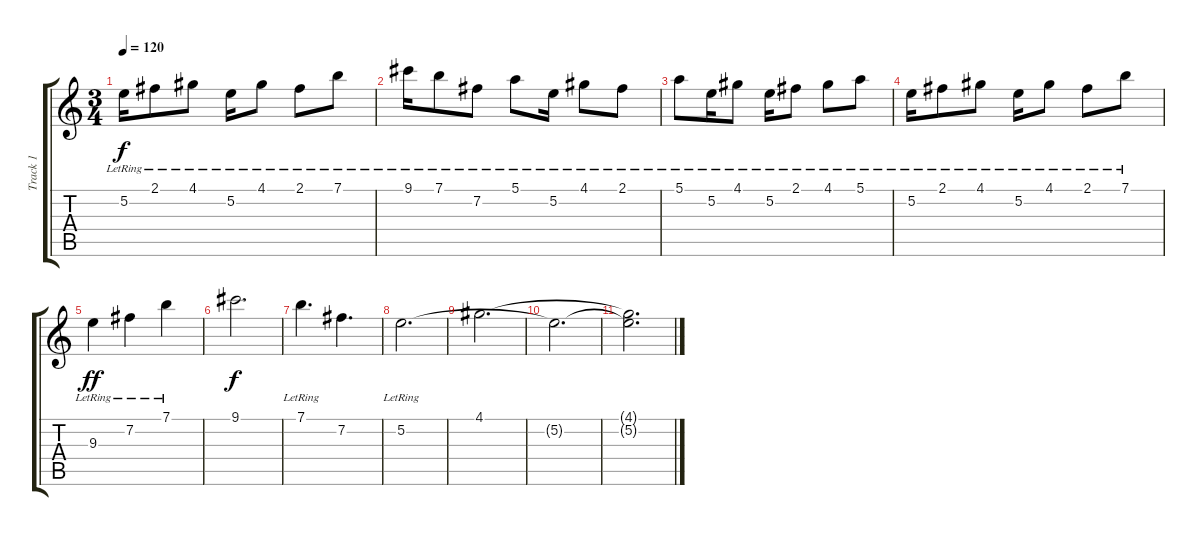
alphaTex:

\track ("Track 1" "Track 1") {instrument electricguitarjazz}
\staff {score tabs}
\tuning (E4 B3 G3 D3 A2 E2) {hide}
\ts (3 4)
\tempo 120
\clef g2
\ks c
5.2{lr}.16{dy f} 2.1{lr}.8 4.1{lr}.8 5.2{lr}.16 4.1{lr}.8 2.1{lr}.8 7.1{lr}.8 |
9.1{lr}.16 7.1{lr}.8 7.2{lr}.8 5.1{lr}.8 5.2{lr}.16 4.1{lr}.8 2.1{lr}.8 |
5.1{lr}.8 5.2{lr}.16 4.1{lr}.8 5.2{lr}.16 2.1{lr}.8 4.1{lr}.8 5.1{lr}.8 |
5.2{lr}.16 2.1{lr}.8 4.1{lr}.8 5.2{lr}.16 4.1{lr}.8 2.1{lr}.8 7.1{lr}.8 |
9.3{lr}.4{dy ff volume 11} 7.2{lr}.4 7.1{lr}.4 |
9.1.2{d dy f} |
7.1{lr}.4{d} 7.2.4{d} |
5.2{lr}.2{d} |
4.1.2{d} |
5.2{t}.2{d} |
(4.1{t} 5.2{t}).2{d}
